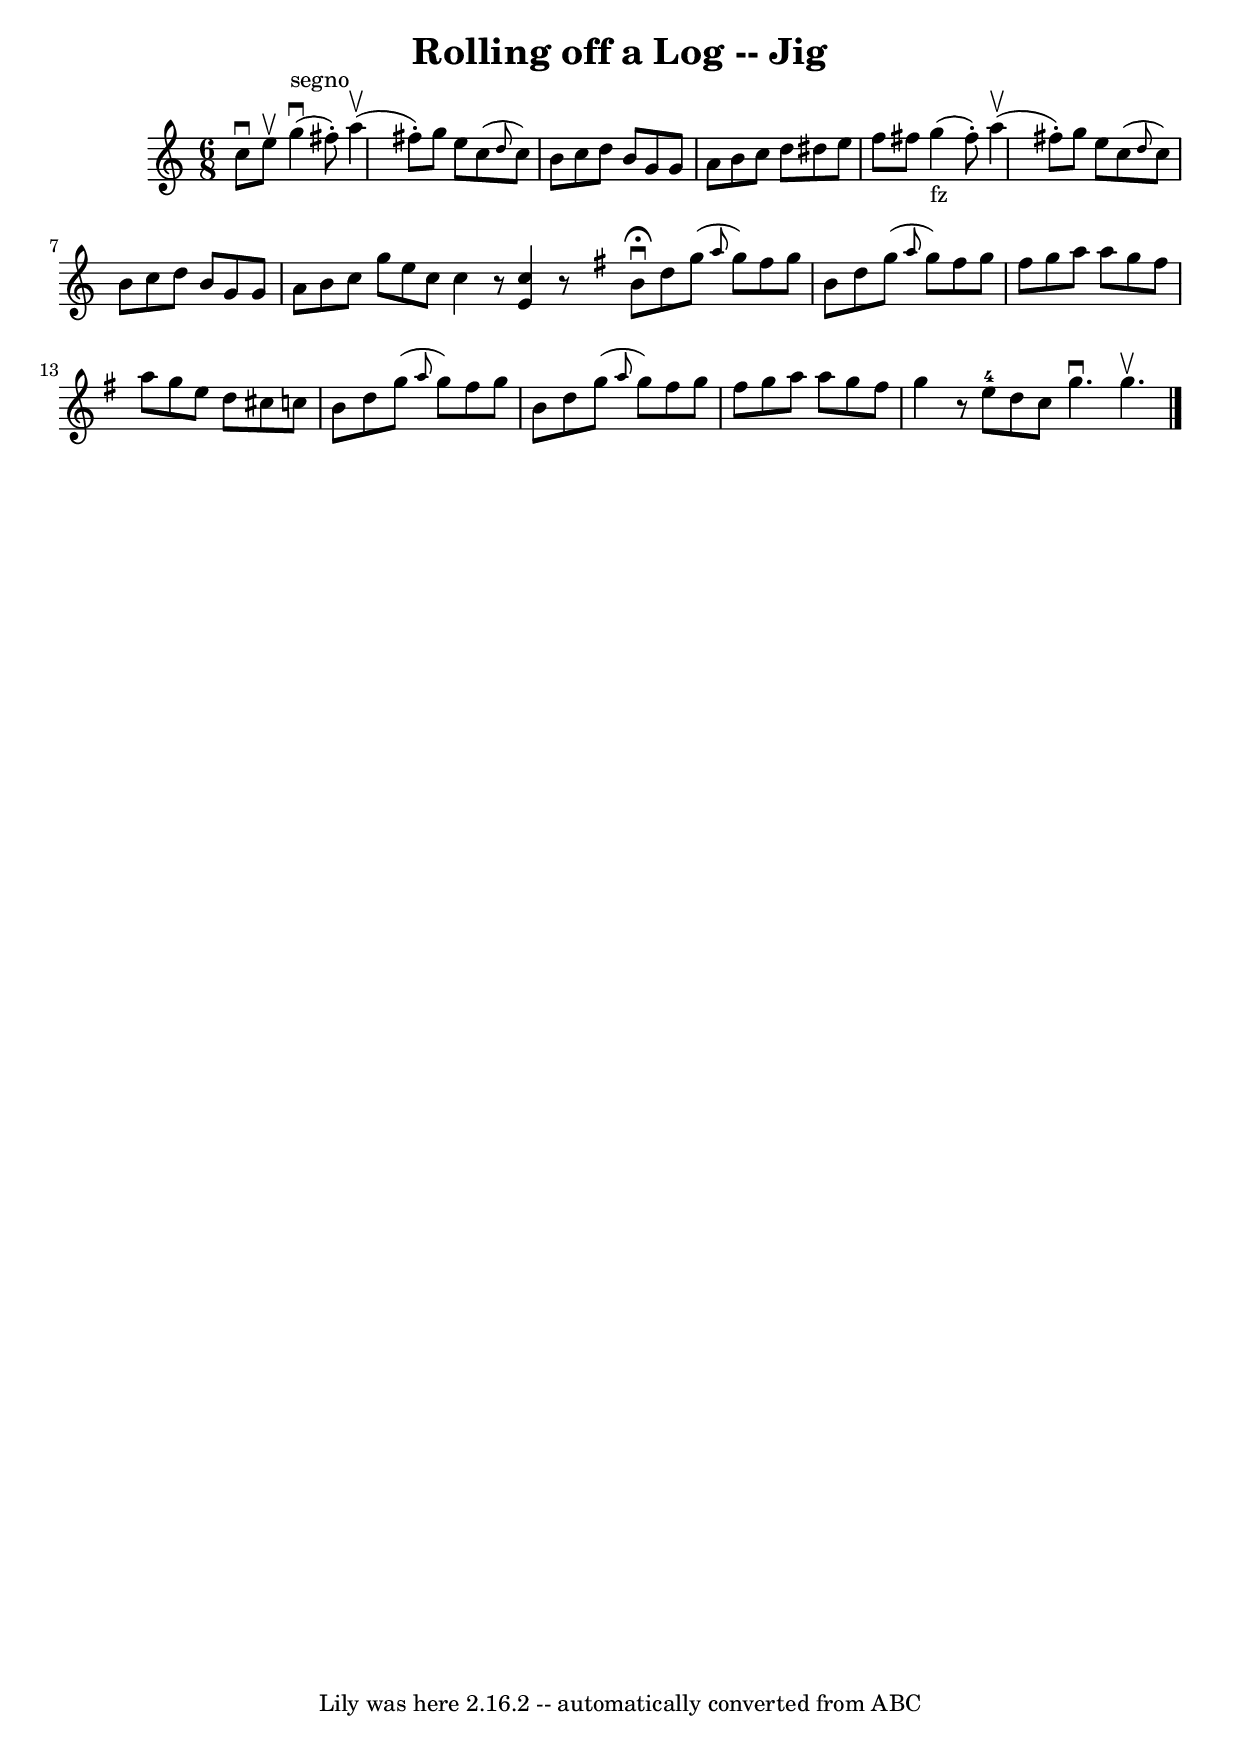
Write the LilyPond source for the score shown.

\version "2.16.2"
\include "Mammoth.ily"
\header {
  %% book = "Ryan's Mammoth Collection"
  crossRefNumber = "1"
  footnotes = ""
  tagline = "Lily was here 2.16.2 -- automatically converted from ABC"
  title = "Rolling off a Log -- Jig"

}
voicedefault =  {


  \time 6/8 
  \key c \major   c''8^\downbow e''8^\upbow  |
  g''4^"segno"^\downbow(fis''8-.) a''4^\upbow(fis''8-.) |
  
  g''8 e''8 c''8 (\grace { d''8   			 } c''8) b'8 c''8   |
     d''8 b'8 g'8 g'8 a'8 b'8   |
  c''8 d''8 dis''8       e''8 f''8 fis''8   |
  g''4_"fz"(fis''8-.) a''4^\upbow(fis''8-.) |
  g''8 e''8 c''8 (\grace { d''8  
			 }      c''8) b'8 c''8   |
  d''8 b'8 g'8 g'8 a'8 b'8   |
  c''8 g''8 e''8 c''8  \bar ":|" c''4    r8 << e'4     					       c''4   >>   r8 \bar " |."   
  \key g \major
  b'8^\fermata^\downbow d''8    
  g''8 (\grace { a''8   	       } g''8) fis''8 g''8   |
  b'8 d''8  
  g''8 (\grace { a''8   	       } g''8) fis''8 g''8   |
  fis''8       g''8 a''8 a''8 g''8 fis''8   |
  a''8 g''8 e''8 d''8    cis''8 c''!8   |
  b'8 d''8 g''8 (\grace { a''8  
			}      g''8) fis''8 g''8   |
  b'8 d''8 g''8 (\grace { a''8  
			}    g''8) fis''8 g''8   |
  fis''8 g''8 a''8 a''8 g''8     fis''8   |
  g''4    r8 e''8-4 d''8 c''8  \bar ":|" g''4.^\downbow g''4.^\upbow     \bar "|."   

}

\score{
  <<

    \context Staff="default"
    {
      \voicedefault 
      
    }

  >>
  \layout {
    
  }
  \midi {
  }

}
